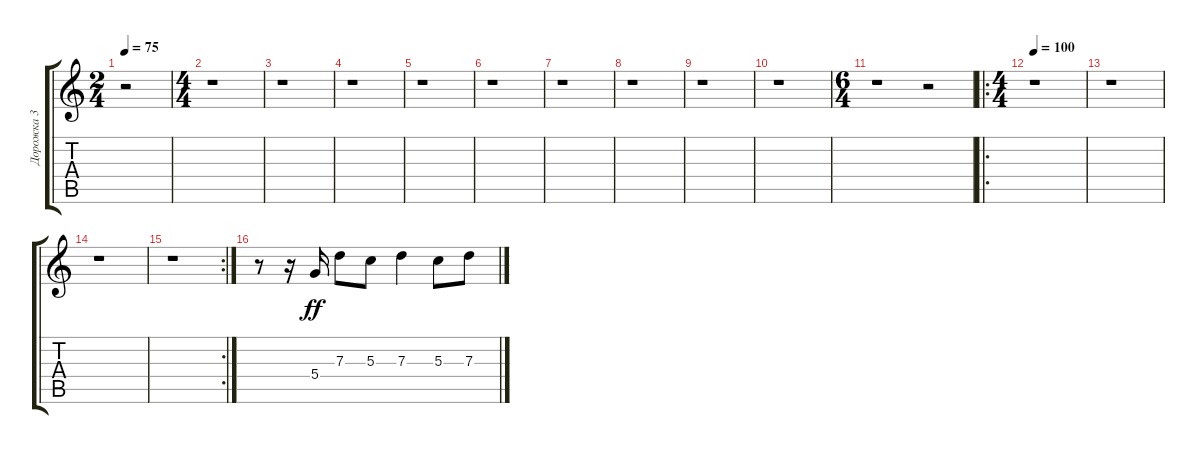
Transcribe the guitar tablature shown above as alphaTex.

\track ("Дорожка 3" "Дорожка 3") {instrument contrabass}
\staff {score tabs}
\tuning (E4 B3 G3 D3 A2 D2) {hide}
\ts (2 4)
\tempo 75
\clef g2
\ks c
r.2{dy ff instrument contrabass} |
\ts (4 4)
r.1 |
r.1 |
r.1 |
r.1 |
r.1 |
r.1 |
r.1 |
r.1 |
r.1 |
\ts (6 4)
r.1 r.2 |
\ro
\ts (4 4)
\tempo 100
r.1 |
r.1 |
r.1 |
\rc 2
r.1 |
r.8 r.16 5.4.16 7.3.8 5.3.8 7.3.4 5.3.8 7.3.8
